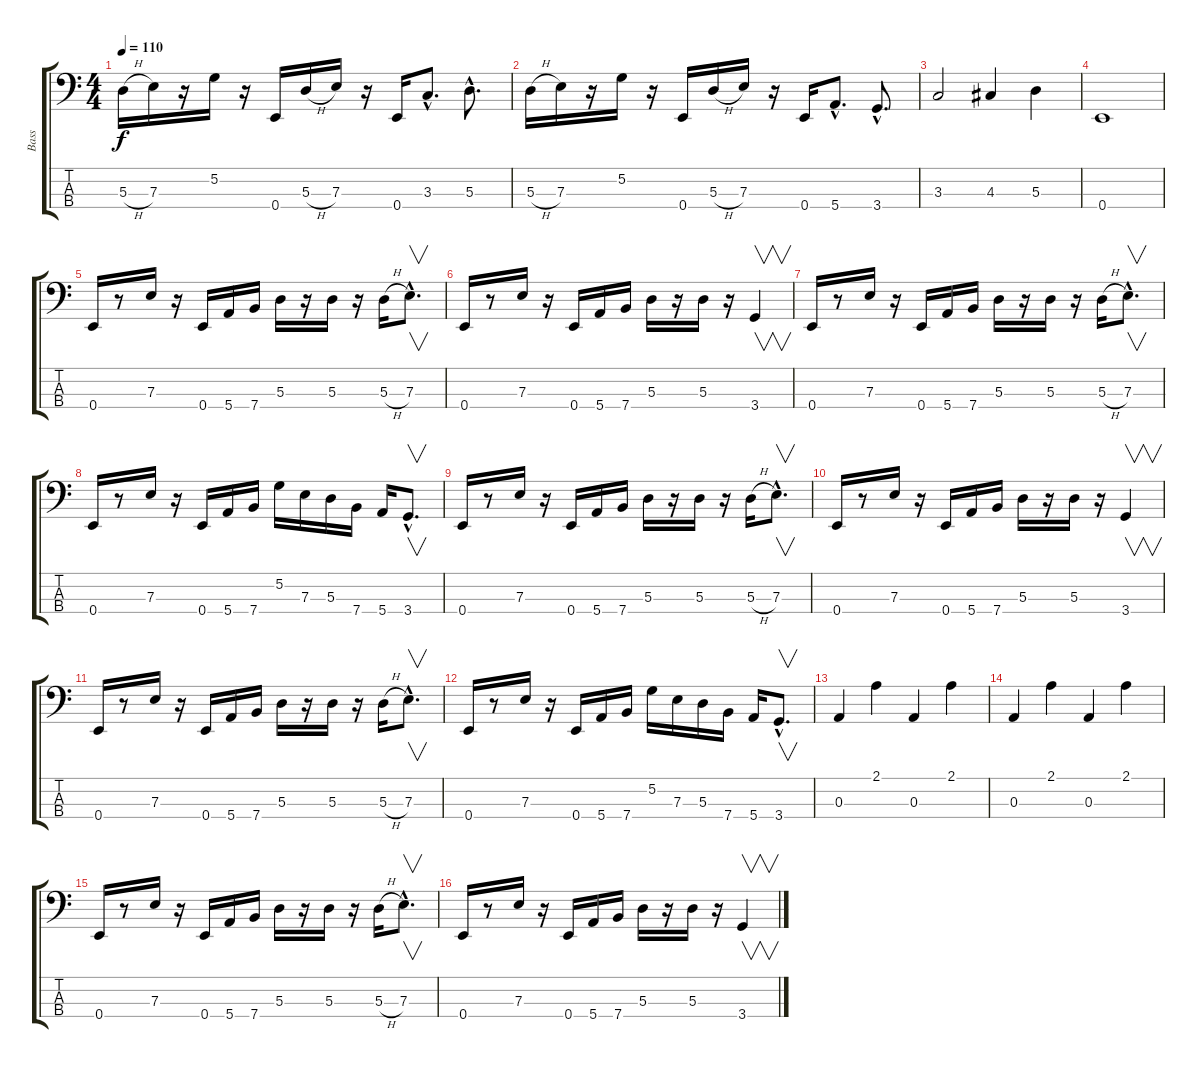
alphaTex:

\track ("Bass" "Bass") {instrument electricbassfinger}
\staff {score tabs}
\tuning (G2 D2 A1 E1) {hide}
\ts (4 4)
\tempo 110
\clef f4
\ks c
5.3{h}.16{dy f} 7.3.16 r.16 5.2.16 r.16 0.4.16 5.3{h}.16 7.3.16 r.16 0.4.16 3.3{hac}.8{d} 5.3{hac}.8{d} |
5.3{h}.16 7.3.16 r.16 5.2.16 r.16 0.4.16 5.3{h}.16 7.3.16 r.16 0.4.16 5.4{hac}.8{d} 3.4{hac}.8{d} |
3.3.2 4.3.4 5.3.4 |
0.4.1 |
0.4.16 r.8 7.3.16 r.16 0.4.16 5.4.16 7.4.16 5.3.16 r.16 5.3.16 r.16 5.3{h}.16 7.3{hac}.8{v d} |
0.4.16 r.8 7.3.16 r.16 0.4.16 5.4.16 7.4.16 5.3.16 r.16 5.3.16 r.16 3.4.4{v} |
0.4.16 r.8 7.3.16 r.16 0.4.16 5.4.16 7.4.16 5.3.16 r.16 5.3.16 r.16 5.3{h}.16 7.3{hac}.8{v d} |
0.4.16 r.8 7.3.16 r.16 0.4.16 5.4.16 7.4.16 5.2.16 7.3.16 5.3.16 7.4.16 5.4.16 3.4{hac}.8{v d} |
0.4.16 r.8 7.3.16 r.16 0.4.16 5.4.16 7.4.16 5.3.16 r.16 5.3.16 r.16 5.3{h}.16 7.3{hac}.8{v d} |
0.4.16 r.8 7.3.16 r.16 0.4.16 5.4.16 7.4.16 5.3.16 r.16 5.3.16 r.16 3.4.4{v} |
0.4.16 r.8 7.3.16 r.16 0.4.16 5.4.16 7.4.16 5.3.16 r.16 5.3.16 r.16 5.3{h}.16 7.3{hac}.8{v d} |
0.4.16 r.8 7.3.16 r.16 0.4.16 5.4.16 7.4.16 5.2.16 7.3.16 5.3.16 7.4.16 5.4.16 3.4{hac}.8{v d} |
0.3.4 2.1.4 0.3.4 2.1.4 |
0.3.4 2.1.4 0.3.4 2.1.4 |
0.4.16 r.8 7.3.16 r.16 0.4.16 5.4.16 7.4.16 5.3.16 r.16 5.3.16 r.16 5.3{h}.16 7.3{hac}.8{v d} |
0.4.16 r.8 7.3.16 r.16 0.4.16 5.4.16 7.4.16 5.3.16 r.16 5.3.16 r.16 3.4.4{v}
